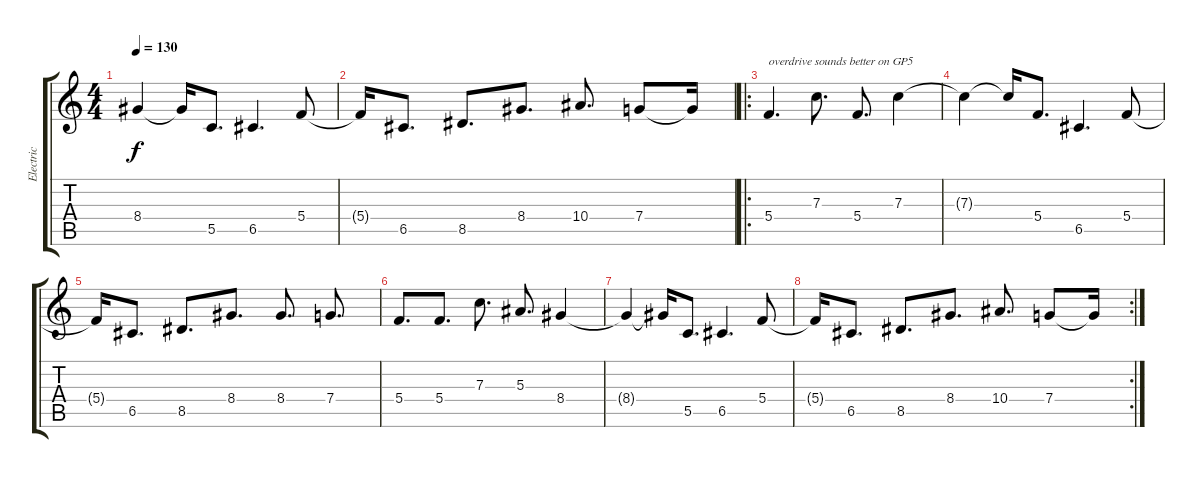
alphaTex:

\track ("Electric" "Electric") {instrument overdrivenguitar}
\staff {score tabs}
\tuning (D4 A3 F3 C3 G2 C2) {hide}
\ts (4 4)
\tempo 130
\clef g2
\ks c
8.4{t}.4{dy f} 8.4{t}.16 5.5.8{d} 6.5.4{d} 5.4.8 |
5.4{t}.16 6.5.8{d} 8.5.8{d} 8.4.8{d} 10.4.8{d} 7.4.8 7.4{t}.16 |
\ro
5.4.4{d txt "overdrive sounds better on GP5" volume 10} 7.3.8{d} 5.4.8{d} 7.3.4 |
7.3{t}.4 7.3{t}.16 5.4.8{d} 6.5.4{d} 5.4.8 |
5.4{t}.16 6.5.8{d} 8.5.8{d} 8.4.8{d} 8.4.8{d} 7.4.8{d} |
5.4.8{d volume 7} 5.4.8{d} 7.3.8{d} 5.3.8{d} 8.4.4 |
8.4{t}.4 8.4{t}.16 5.5.8{d} 6.5.4{d} 5.4.8 |
\rc 2
5.4{t}.16{volume 4} 6.5.8{d} 8.5.8{d} 8.4.8{d} 10.4.8{d} 7.4.8 7.4{t}.16
